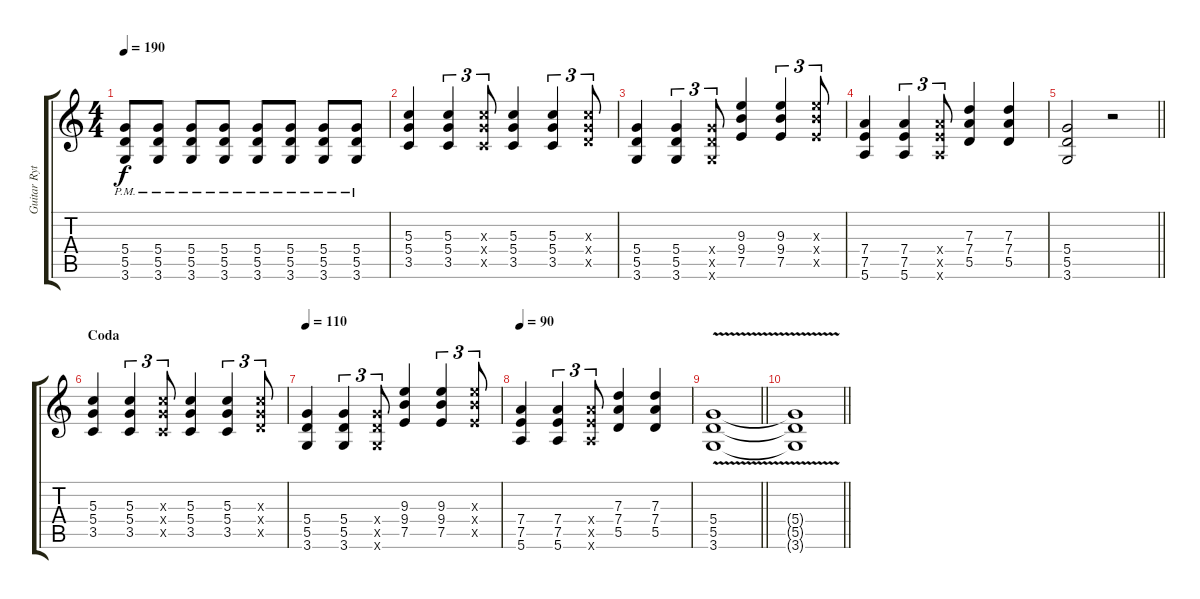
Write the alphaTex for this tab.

\track ("Guitar Rythm" "Guitar Ryt") {instrument distortionguitar}
\staff {score tabs}
\tuning (E4 B3 G3 D3 A2 E2) {hide}
\ts (4 4)
\tempo 190
\clef g2
\ks c
(5.4{pm} 5.5{pm} 3.6{pm}).8{dy f} (5.4{pm} 5.5{pm} 3.6{pm}).8 (5.4{pm} 5.5{pm} 3.6{pm}).8 (5.4{pm} 5.5{pm} 3.6{pm}).8 (5.4{pm} 5.5{pm} 3.6{pm}).8 (5.4{pm} 5.5{pm} 3.6{pm}).8 (5.4{pm} 5.5{pm} 3.6{pm}).8 (5.4{pm} 5.5{pm} 3.6{pm}).8 |
(5.3 5.4 3.5).4 (5.3 5.4 3.5).4{tu (3 2)} (5.3{x} 5.4{x} 3.5{x}).8{tu (3 2)} (5.3 5.4 3.5).4 (5.3 5.4 3.5).4{tu (3 2)} (5.3{x} 5.4{x} 5.5{x}).8{tu (3 2)} |
(5.4 5.5 3.6).4 (5.4 5.5 3.6).4{tu (3 2)} (5.4{x} 5.5{x} 3.6{x}).8{tu (3 2)} (9.3 9.4 7.5).4 (9.3 9.4 7.5).4{tu (3 2)} (9.3{x} 9.4{x} 7.5{x}).8{tu (3 2)} |
(7.4 7.5 5.6).4 (7.4 7.5 5.6).4{tu (3 2)} (7.4{x} 7.5{x} 5.6{x}).8{tu (3 2)} (7.3 7.4 5.5).4 (7.3 7.4 5.5).4 |
\barLineRight lightlight
(5.4 5.5 3.6).2 r.2 |
\section ("" "Coda")
(5.3 5.4 3.5).4 (5.3 5.4 3.5).4{tu (3 2)} (5.3{x} 5.4{x} 3.5{x}).8{tu (3 2)} (5.3 5.4 3.5).4 (5.3 5.4 3.5).4{tu (3 2)} (5.3{x} 5.4{x} 5.5{x}).8{tu (3 2)} |
\tempo 110
(5.4 5.5 3.6).4 (5.4 5.5 3.6).4{tu (3 2)} (5.4{x} 5.5{x} 3.6{x}).8{tu (3 2)} (9.3 9.4 7.5).4 (9.3 9.4 7.5).4{tu (3 2)} (9.3{x} 9.4{x} 7.5{x}).8{tu (3 2)} |
\tempo 90
(7.4 7.5 5.6).4 (7.4 7.5 5.6).4{tu (3 2)} (7.4{x} 7.5{x} 5.6{x}).8{tu (3 2)} (7.3 7.4 5.5).4 (7.3 7.4 5.5).4 |
\barLineRight lightlight
(5.4{v} 5.5{v} 3.6{v}).1 |
\barLineRight lightlight
(5.4{t} 5.5{t} 3.6{t}).1
